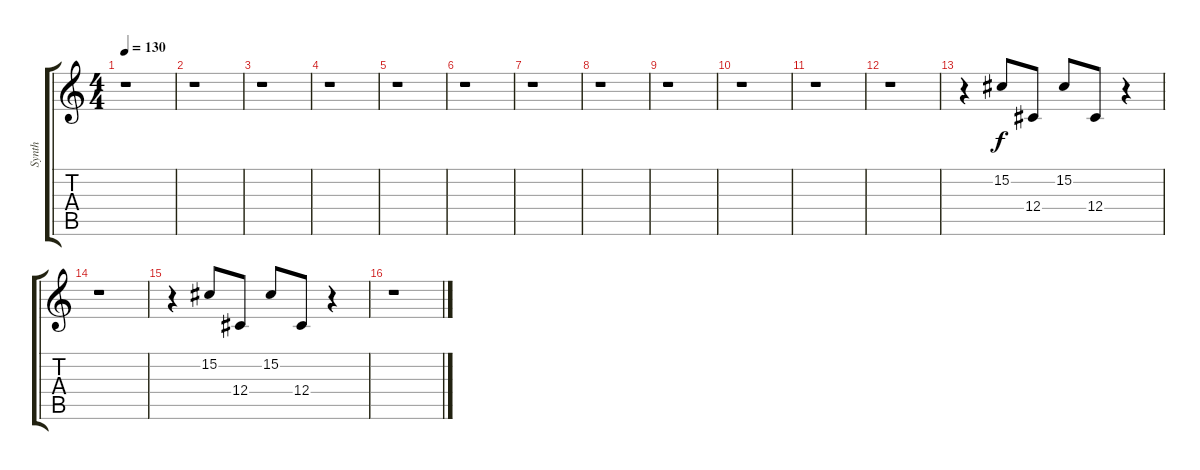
\track ("Synth" "Synth") {instrument lead1square}
\staff {score tabs}
\tuning (Eb4 Bb3 Gb3 Db3 Ab2 Db2) {hide}
\ts (4 4)
\tempo 130
\clef g2
\ks c
r.1{dy f} |
r.1 |
r.1 |
r.1 |
r.1 |
r.1 |
r.1 |
r.1 |
r.1 |
r.1 |
r.1 |
r.1 |
r.4 15.2.8{instrument lead2sawtooth} 12.4.8 15.2.8 12.4.8 r.4 |
r.1 |
r.4 15.2.8{instrument lead2sawtooth} 12.4.8 15.2.8 12.4.8 r.4 |
r.1
